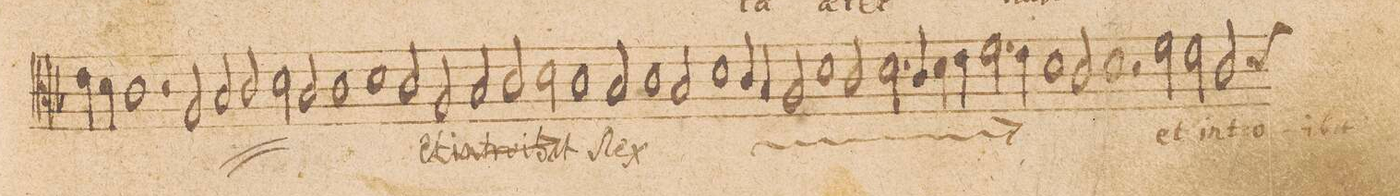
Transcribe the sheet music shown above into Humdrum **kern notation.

**kern	**text
*I"[CANTVS.]	*
*clefC3	*
*k[b-]	*
*met(c|)	*
*M2/1	*
4e\	.
4d\	.
1c	-les
=35-	=35-
2r	.
2A/	ae-
2B-/	-ter-
2c/	.
=36-	=36-
2d\	.
2B-/	.
1c	.
=37-	=37-
1d	na-
2c/	-les
*	*Xij
2A/	et
=38-	=38-
2B-/	in-
2c/	-tro-
2d\	-i-
1c\	-bit
=39-	=39-
2B-/	Rex
*	*ij
1c	et
=40-	=40-
2B-/	in-
1d	-tro-
4c/	.
4B-/	.
=41-	=41-
2A/	.
1d	.
2c/	.
=42-	=42-
2.d\	.
4c/	.
4d\	.
4e\	.
2.f\	.
=43-	=43-
4e\	.
1d	-i-
2c/	-bit
=44-	=44-
1d	Rex
*	*Xij
2r	.
2f\	et
=45-	=45-
2e\	in-
*custos:d	*
2c/	-tro-
*-	*-
